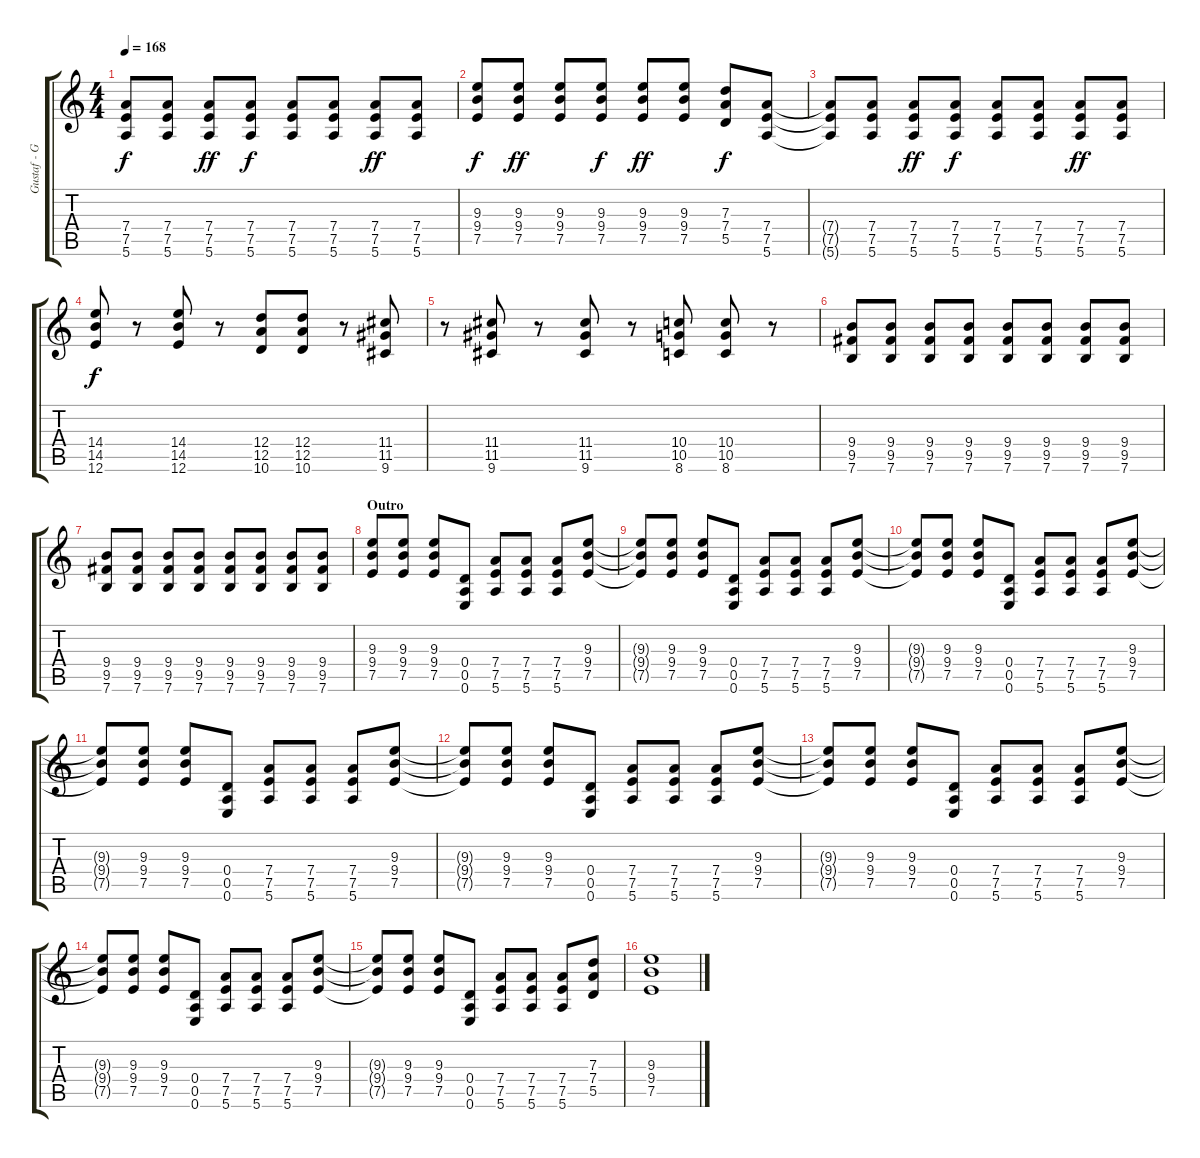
\track ("Gustaf - Guitar 1" "Gustaf - G") {instrument overdrivenguitar}
\staff {score tabs}
\tuning (E4 B3 G3 D3 A2 E2) {hide}
\ts (4 4)
\tempo 168
\clef g2
\ks c
(7.4{t} 7.5{t} 5.6{t}).8{dy f} (7.4 7.5 5.6).8 (7.4 7.5 5.6).8{dy ff} (7.4 7.5 5.6).8{dy f} (7.4 7.5 5.6).8 (7.4 7.5 5.6).8 (7.4 7.5 5.6).8{dy ff} (7.4 7.5 5.6).8 |
(9.3 9.4 7.5).8{dy f} (9.3 9.4 7.5).8{dy ff} (9.3 9.4 7.5).8 (9.3 9.4 7.5).8{dy f} (9.3 9.4 7.5).8{dy ff} (9.3 9.4 7.5).8 (7.3 7.4 5.5).8{dy f} (7.4 7.5 5.6).8 |
(7.4{t} 7.5{t} 5.6{t}).8 (7.4 7.5 5.6).8 (7.4 7.5 5.6).8{dy ff} (7.4 7.5 5.6).8{dy f} (7.4 7.5 5.6).8 (7.4 7.5 5.6).8 (7.4 7.5 5.6).8{dy ff} (7.4 7.5 5.6).8 |
(14.4 14.5 12.6).8{dy f volume 13} r.8 (14.4 14.5 12.6).8 r.8 (12.4 12.5 10.6).8 (12.4 12.5 10.6).8 r.8 (11.4 11.5 9.6).8 |
r.8 (11.4 11.5 9.6).8 r.8 (11.4 11.5 9.6).8 r.8 (10.4 10.5 8.6).8 (10.4 10.5 8.6).8 r.8 |
(9.4 9.5 7.6).8 (9.4 9.5 7.6).8 (9.4 9.5 7.6).8 (9.4 9.5 7.6).8 (9.4 9.5 7.6).8 (9.4 9.5 7.6).8 (9.4 9.5 7.6).8 (9.4 9.5 7.6).8 |
(9.4 9.5 7.6).8 (9.4 9.5 7.6).8 (9.4 9.5 7.6).8 (9.4 9.5 7.6).8 (9.4 9.5 7.6).8 (9.4 9.5 7.6).8 (9.4 9.5 7.6).8 (9.4 9.5 7.6).8 |
\section ("" "Outro")
(9.3 9.4 7.5).8{volume 11} (9.3 9.4 7.5).8 (9.3 9.4 7.5).8 (0.4 0.5 0.6).8 (7.4 7.5 5.6).8 (7.4 7.5 5.6).8 (7.4 7.5 5.6).8 (9.3 9.4 7.5).8 |
(9.3{t} 9.4{t} 7.5{t}).8 (9.3 9.4 7.5).8 (9.3 9.4 7.5).8 (0.4 0.5 0.6).8 (7.4 7.5 5.6).8 (7.4 7.5 5.6).8 (7.4 7.5 5.6).8 (9.3 9.4 7.5).8 |
(9.3{t} 9.4{t} 7.5{t}).8 (9.3 9.4 7.5).8 (9.3 9.4 7.5).8 (0.4 0.5 0.6).8 (7.4 7.5 5.6).8 (7.4 7.5 5.6).8 (7.4 7.5 5.6).8 (9.3 9.4 7.5).8 |
(9.3{t} 9.4{t} 7.5{t}).8 (9.3 9.4 7.5).8 (9.3 9.4 7.5).8 (0.4 0.5 0.6).8 (7.4 7.5 5.6).8 (7.4 7.5 5.6).8 (7.4 7.5 5.6).8 (9.3 9.4 7.5).8 |
(9.3{t} 9.4{t} 7.5{t}).8 (9.3 9.4 7.5).8 (9.3 9.4 7.5).8 (0.4 0.5 0.6).8 (7.4 7.5 5.6).8 (7.4 7.5 5.6).8 (7.4 7.5 5.6).8 (9.3 9.4 7.5).8 |
(9.3{t} 9.4{t} 7.5{t}).8 (9.3 9.4 7.5).8 (9.3 9.4 7.5).8 (0.4 0.5 0.6).8 (7.4 7.5 5.6).8 (7.4 7.5 5.6).8 (7.4 7.5 5.6).8 (9.3 9.4 7.5).8 |
(9.3{t} 9.4{t} 7.5{t}).8 (9.3 9.4 7.5).8 (9.3 9.4 7.5).8 (0.4 0.5 0.6).8 (7.4 7.5 5.6).8 (7.4 7.5 5.6).8 (7.4 7.5 5.6).8 (9.3 9.4 7.5).8 |
(9.3{t} 9.4{t} 7.5{t}).8 (9.3 9.4 7.5).8 (9.3 9.4 7.5).8 (0.4 0.5 0.6).8 (7.4 7.5 5.6).8 (7.4 7.5 5.6).8 (7.4 7.5 5.6).8 (7.3 7.4 5.5).8 |
(9.3 9.4 7.5).1
